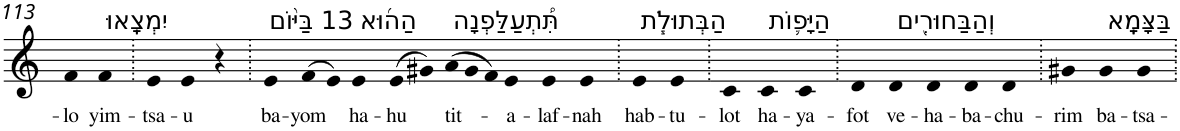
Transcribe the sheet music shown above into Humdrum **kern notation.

**kern	**text
*part1	*part1
*staff1	*staff1
*I"Piano	*
*I'Pno	*
!!LO:PB:g=z
*clefG2	*
*k[]	*
=113	=113
!	!LO:LY:b
4f	-lo
!LO:TX:a:t=יִמְצָֽאוּ	!
!	!LO:LY:b
4f	yim-
=114.	=114.
!	!LO:LY:b
4e	-tsa-
!	!LO:LY:b
4e	-u
4r	.
=115.	=115.
!LO:TX:a:t=13 בַּיּ֨וֹם	!
!	!LO:LY:b
4e	ba-
!	!LO:LY:b
(>8f	-yom
8e)	.
!LO:TX:a:t=הַה֜וּא	!
!	!LO:LY:b
4e	ha-
!	!LO:LY:b
(>8e	-hu
8g#X)	.
!LO:TX:a:t=תִּ֠תְעַלַּפְנָה	!
!	!LO:LY:b
(>12a	tit-
12g#	.
12f)	.
!	!LO:LY:b
4e	-a-
!	!LO:LY:b
4e	-laf-
!	!LO:LY:b
4e	-nah
=116.	=116.
!LO:TX:a:t=הַבְּתוּלֹ֧ת	!
!	!LO:LY:b
4e	hab-
!	!LO:LY:b
4e	-tu-
=117.	=117.
!	!LO:LY:b
4c	-lot
!LO:TX:a:t=הַיָּפ֛וֹת	!
!	!LO:LY:b
4c	ha-
!	!LO:LY:b
4c	-ya-
=118.	=118.
!	!LO:LY:b
4d	-fot
!LO:TX:a:t=וְהַבַּחוּרִ֖ים	!
!	!LO:LY:b
4d	ve-
!	!LO:LY:b
4d	-ha-
!	!LO:LY:b
4d	-ba-
!	!LO:LY:b
4d	-chu-
=119.	=119.
!	!LO:LY:b
4g#X	-rim
!LO:TX:a:t=בַּצָּמָֽא	!
!	!LO:LY:b
4g#	ba-
!	!LO:LY:b
4g#	-tsa-
=.	=.
*-	*-
